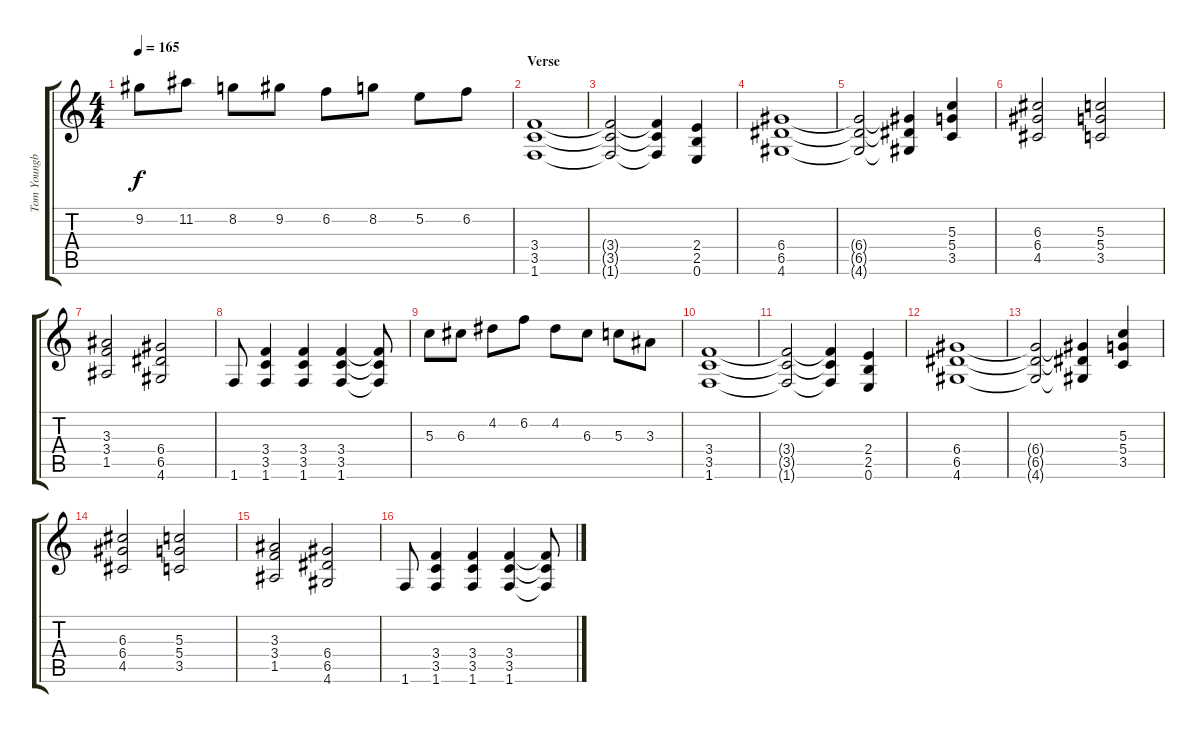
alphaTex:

\track ("Tom Youngblood" "Tom Youngb") {instrument distortionguitar}
\staff {score tabs}
\tuning (E4 B3 G3 D3 A2 E2) {hide}
\ts (4 4)
\tempo 165
\clef g2
\ks c
9.2.8{dy f} 11.2.8 8.2.8 9.2.8 6.2.8 8.2.8 5.2.8 6.2.8 |
\section ("" "Verse")
(3.4 3.5 1.6).1 |
(3.4{t} 3.5{t} 1.6{t}).2 (3.4{t} 3.5{t} 1.6{t}).4 (2.4 2.5 0.6).4 |
(6.4 6.5 4.6).1 |
(6.4{t} 6.5{t} 4.6{t}).2 (6.4{t} 6.5{t} 4.6{t}).4 (5.3 5.4 3.5).4 |
(6.3 6.4 4.5).2 (5.3 5.4 3.5).2 |
(3.3 3.4 1.5).2 (6.4 6.5 4.6).2 |
1.6.8 (3.4 3.5 1.6).4 (3.4 3.5 1.6).4 (3.4 3.5 1.6).4 (3.4{t} 3.5{t} 1.6{t}).8 |
5.3.8 6.3.8 4.2.8 6.2.8 4.2.8 6.3.8 5.3.8 3.3.8 |
(3.4 3.5 1.6).1 |
(3.4{t} 3.5{t} 1.6{t}).2 (3.4{t} 3.5{t} 1.6{t}).4 (2.4 2.5 0.6).4 |
(6.4 6.5 4.6).1 |
(6.4{t} 6.5{t} 4.6{t}).2 (6.4{t} 6.5{t} 4.6{t}).4 (5.3 5.4 3.5).4 |
(6.3 6.4 4.5).2 (5.3 5.4 3.5).2 |
(3.3 3.4 1.5).2 (6.4 6.5 4.6).2 |
1.6.8 (3.4 3.5 1.6).4 (3.4 3.5 1.6).4 (3.4 3.5 1.6).4 (3.4{t} 3.5{t} 1.6{t}).8
